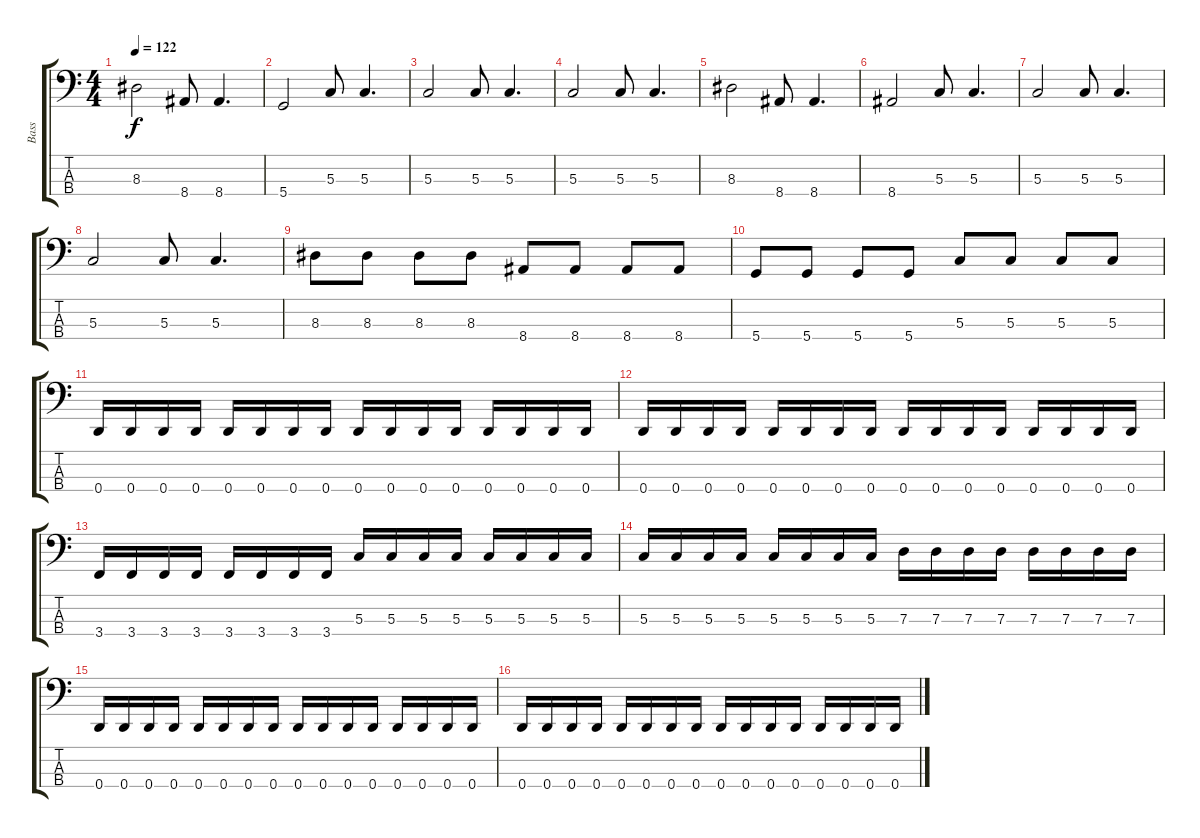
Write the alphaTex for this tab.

\track ("Bass" "Bass") {instrument electricbasspick}
\staff {score tabs}
\tuning (F2 C2 G1 D1) {hide}
\ts (4 4)
\tempo 122
\clef f4
\ks c
8.3.2{dy f} 8.4.8 8.4.4{d} |
5.4.2 5.3.8 5.3.4{d} |
5.3.2 5.3.8 5.3.4{d} |
5.3.2 5.3.8 5.3.4{d} |
8.3.2 8.4.8 8.4.4{d} |
8.4.2 5.3.8 5.3.4{d} |
5.3.2 5.3.8 5.3.4{d} |
5.3.2 5.3.8 5.3.4{d} |
8.3.8 8.3.8 8.3.8 8.3.8 8.4.8 8.4.8 8.4.8 8.4.8 |
5.4.8 5.4.8 5.4.8 5.4.8 5.3.8 5.3.8 5.3.8 5.3.8 |
0.4.16 0.4.16 0.4.16 0.4.16 0.4.16 0.4.16 0.4.16 0.4.16 0.4.16 0.4.16 0.4.16 0.4.16 0.4.16 0.4.16 0.4.16 0.4.16 |
0.4.16 0.4.16 0.4.16 0.4.16 0.4.16 0.4.16 0.4.16 0.4.16 0.4.16 0.4.16 0.4.16 0.4.16 0.4.16 0.4.16 0.4.16 0.4.16 |
3.4.16 3.4.16 3.4.16 3.4.16 3.4.16 3.4.16 3.4.16 3.4.16 5.3.16 5.3.16 5.3.16 5.3.16 5.3.16 5.3.16 5.3.16 5.3.16 |
5.3.16 5.3.16 5.3.16 5.3.16 5.3.16 5.3.16 5.3.16 5.3.16 7.3.16 7.3.16 7.3.16 7.3.16 7.3.16 7.3.16 7.3.16 7.3.16 |
0.4.16 0.4.16 0.4.16 0.4.16 0.4.16 0.4.16 0.4.16 0.4.16 0.4.16 0.4.16 0.4.16 0.4.16 0.4.16 0.4.16 0.4.16 0.4.16 |
0.4.16 0.4.16 0.4.16 0.4.16 0.4.16 0.4.16 0.4.16 0.4.16 0.4.16 0.4.16 0.4.16 0.4.16 0.4.16 0.4.16 0.4.16 0.4.16
